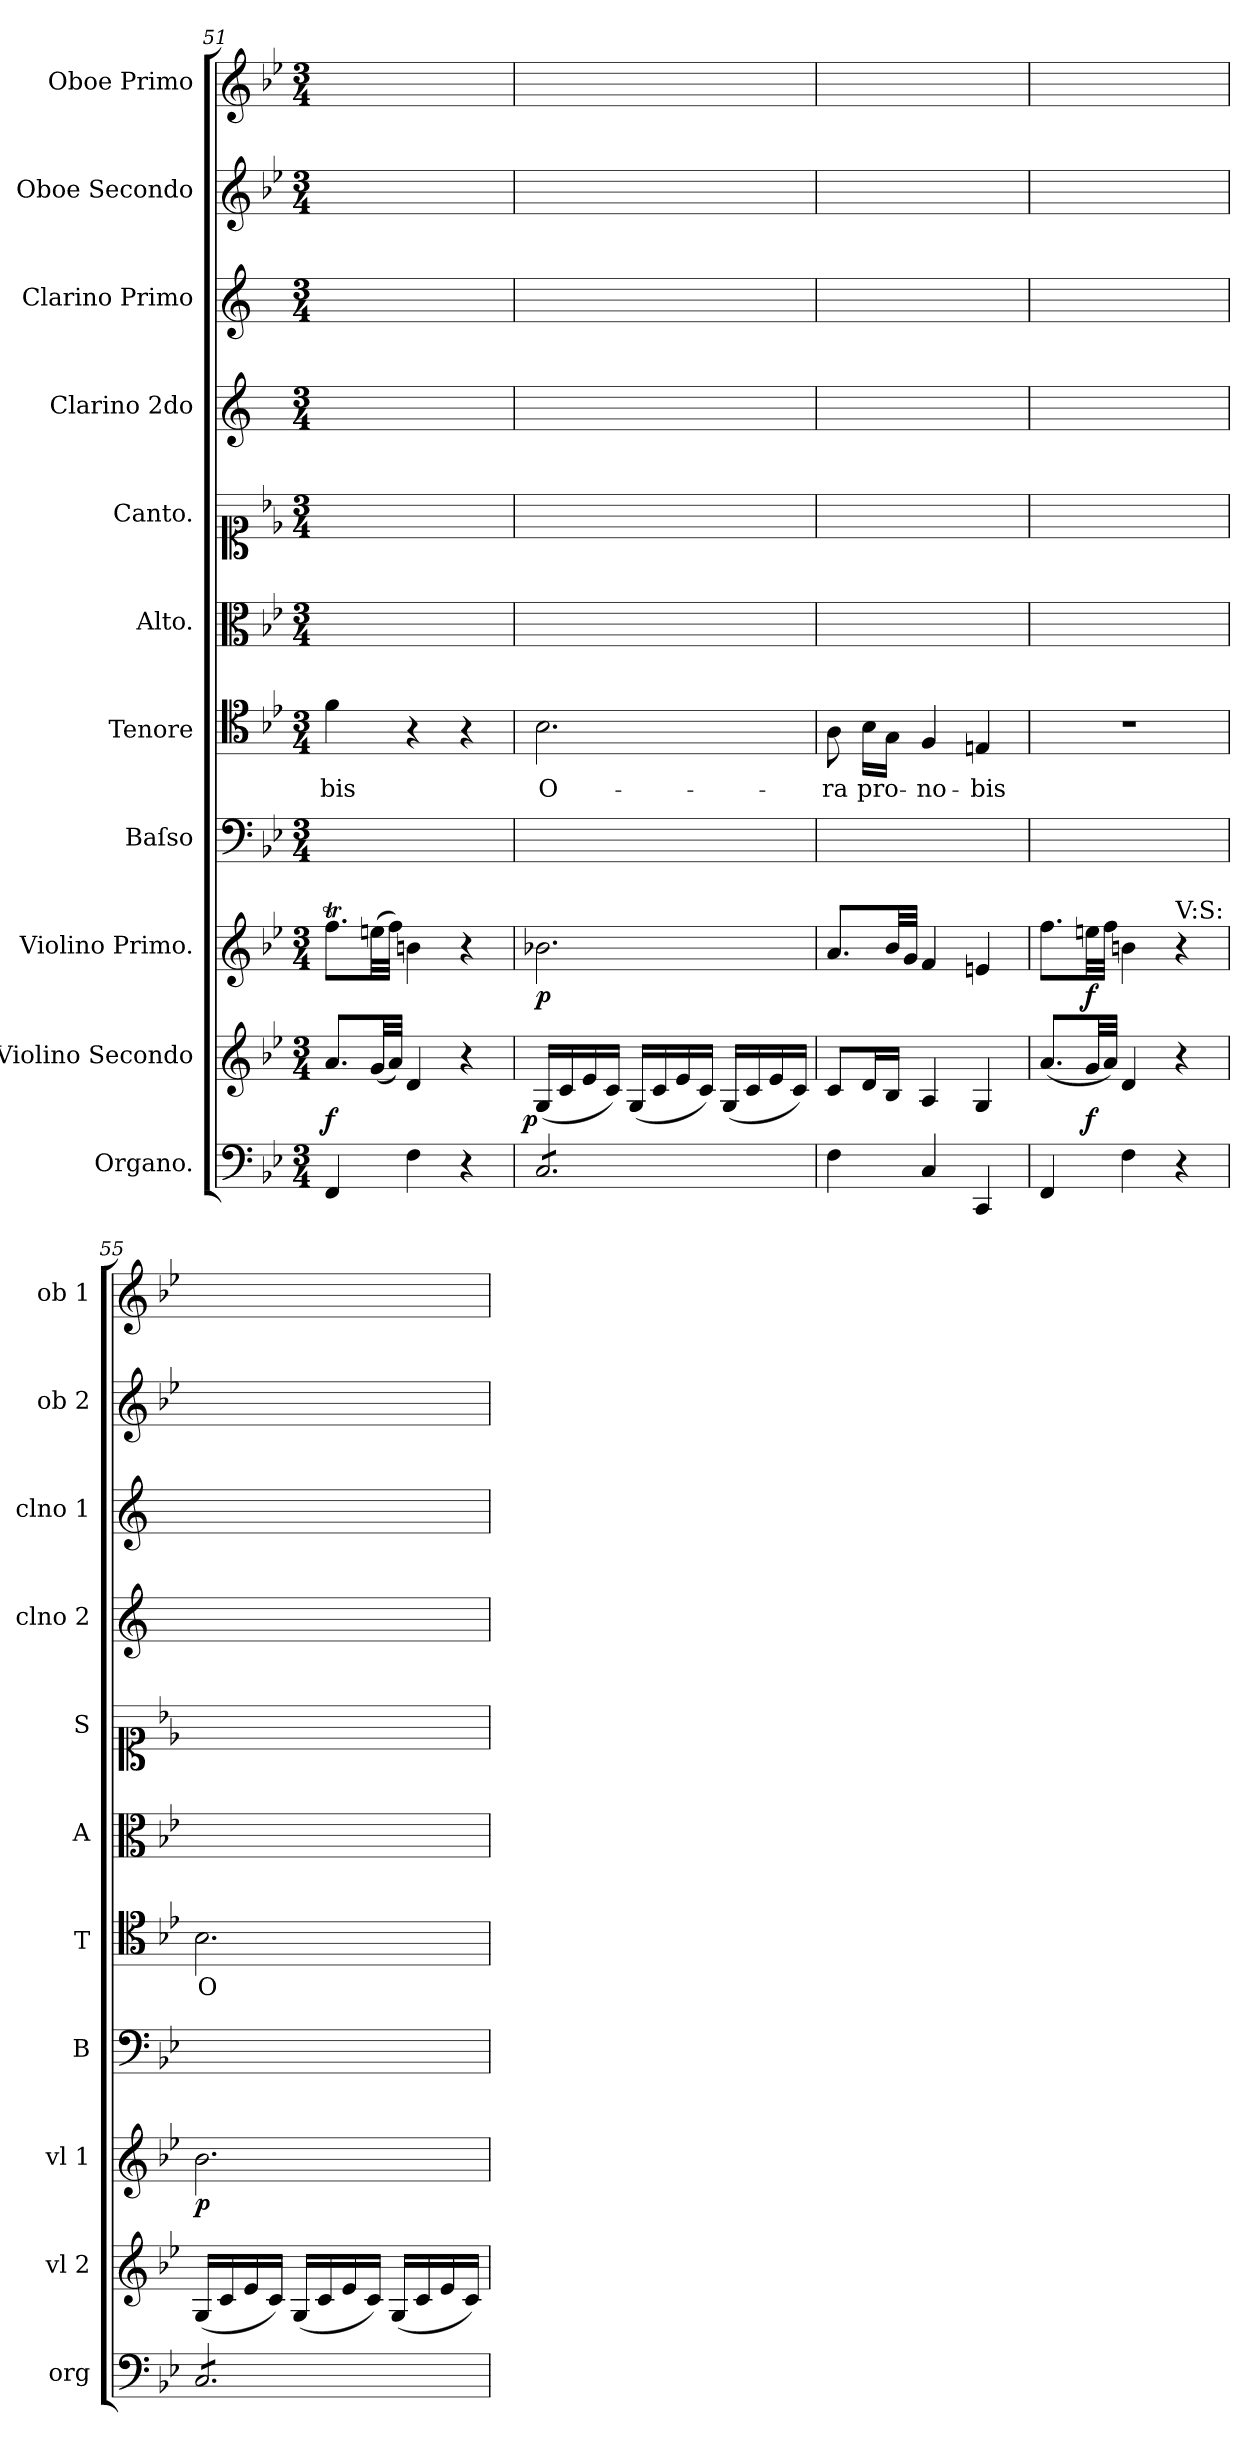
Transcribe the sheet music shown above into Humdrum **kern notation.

**kern	**kern	**dynam	**kern	**dynam	**kern	**kern	**text	**kern	**kern	**kern	**kern	**kern	**kern
*part11	*part10	*part10	*part9	*part9	*part8	*part7	*part7	*part6	*part5	*part4	*part3	*part2	*part1
*staff11	*staff10	*staff10	*staff9	*staff9	*staff8	*staff7	*staff7	*staff6	*staff5	*staff4	*staff3	*staff2	*staff1
*I"Organo.	*I"Violino Secondo	*	*I"Violino Primo.	*	*I"Baſso	*I"Tenore	*	*I"Alto.	*I"Canto.	*I"Clarino 2do	*I"Clarino Primo	*I"Oboe Secondo	*I"Oboe Primo
*I'org	*I'vl 2	*	*I'vl 1	*	*I'B	*I'T	*	*I'A	*I'S	*I'clno 2	*I'clno 1	*I'ob 2	*I'ob 1
*clefF4	*clefG2	*	*clefG2	*	*clefF4	*clefC4	*	*clefC3	*clefC1	*clefG2	*clefG2	*clefG2	*clefG2
*	*	*	*	*	*	*	*	*	*	*ITrd1c2	*ITrd1c2	*	*
*k[b-e-]	*k[b-e-]	*	*k[b-e-]	*	*k[b-e-]	*k[b-e-]	*	*k[b-e-]	*k[b-e-]	*k[b-e-]	*k[b-e-]	*k[b-e-]	*k[b-e-]
*B-:	*B-:	*	*B-:	*	*B-:	*B-:	*	*B-:	*B-:	*B-:	*B-:	*B-:	*B-:
*M3/4	*M3/4	*	*M3/4	*	*M3/4	*M3/4	*	*M3/4	*M3/4	*M3/4	*M3/4	*M3/4	*M3/4
=51	=51	=51	=51	=51	=51	=51	=51	=51	=51	=51	=51	=51	=51
4FF/	8.a/L	f	8.ffT\L	.	2.ryy	4f\	-bis	2.ryy	2.ryy	2.ryy	2.ryy	2.ryy	2.ryy
.	(32g/LL	.	(32een\LL	.	.	.	.	.	.	.	.	.	.
.	32a/JJJ)	.	32ff\JJJ)	.	.	.	.	.	.	.	.	.	.
4F\	4d/	.	4bn\	.	.	4r	.	.	.	.	.	.	.
4r	4r	.	4r	.	.	4r	.	.	.	.	.	.	.
=52	=52	=52	=52	=52	=52	=52	=52	=52	=52	=52	=52	=52	=52
!	!	!LO:DY:rj	!	!LO:DY:b	!	!	!	!	!	!	!	!	!
*tremolo	*	*	*	*	*	*	*	*	*	*	*	*	*
8C/L	(16G/LL	p	2.b-X\	p	2.ryy	2.B-\	O-	2.ryy	2.ryy	2.ryy	2.ryy	2.ryy	2.ryy
.	16c/	.	.	.	.	.	.	.	.	.	.	.	.
8C/	16e-/	.	.	.	.	.	.	.	.	.	.	.	.
.	16c/JJ)	.	.	.	.	.	.	.	.	.	.	.	.
8C/	(16G/LL	.	.	.	.	.	.	.	.	.	.	.	.
.	16c/	.	.	.	.	.	.	.	.	.	.	.	.
8C/	16e-/	.	.	.	.	.	.	.	.	.	.	.	.
.	16c/JJ)	.	.	.	.	.	.	.	.	.	.	.	.
8C/	(16G/LL	.	.	.	.	.	.	.	.	.	.	.	.
.	16c/	.	.	.	.	.	.	.	.	.	.	.	.
8C/J	16e-/	.	.	.	.	.	.	.	.	.	.	.	.
*Xtremolo	*	*	*	*	*	*	*	*	*	*	*	*	*
.	16c/JJ)	.	.	.	.	.	.	.	.	.	.	.	.
=53	=53	=53	=53	=53	=53	=53	=53	=53	=53	=53	=53	=53	=53
4F\	8c/L	.	8.a/L	.	2.ryy	8A\	-ra	2.ryy	2.ryy	2.ryy	2.ryy	2.ryy	2.ryy
.	16d/L	.	.	.	.	16B-\LL	pro-	.	.	.	.	.	.
.	16B-/JJ	.	32b-/LL	.	.	16G\JJ	.	.	.	.	.	.	.
.	.	.	32g/JJJ	.	.	.	.	.	.	.	.	.	.
4C/	4A/	.	4f/	.	.	4F/	-no-	.	.	.	.	.	.
4CC/	4G/	.	4en/	.	.	4En/	-bis	.	.	.	.	.	.
=54	=54	=54	=54	=54	=54	=54	=54	=54	=54	=54	=54	=54	=54
4FF/	(8.a/L	.	8.ff\L	.	2.ryy	2.r	.	2.ryy	2.ryy	2.ryy	2.ryy	2.ryy	2.ryy
!	!	!	!	!LO:DY:b	!	!	!	!	!	!	!	!	!
.	32g/LL	f	32een\LL	f	.	.	.	.	.	.	.	.	.
.	32a/JJJ)	.	32ff\JJJ	.	.	.	.	.	.	.	.	.	.
4F\	4d/	.	4bn\	.	.	.	.	.	.	.	.	.	.
!	!	!	!LO:TX:a:t=V&colon;S&colon;	!	!	!	!	!	!	!	!	!	!
4r	4r	.	4r	.	.	.	.	.	.	.	.	.	.
=55	=55	=55	=55	=55	=55	=55	=55	=55	=55	=55	=55	=55	=55
!	!	!LO:DY:rj	!	!LO:DY:b	!	!	!	!	!	!	!	!	!
*tremolo	*	*	*	*	*	*	*	*	*	*	*	*	*
8C/L	(16G:/LL	po	2.b-\	p	2.ryy	2.B-\	O-	2.ryy	2.ryy	2.ryy	2.ryy	2.ryy	2.ryy
.	16c/	.	.	.	.	.	.	.	.	.	.	.	.
8C/	16e-/	.	.	.	.	.	.	.	.	.	.	.	.
.	16c/JJ)	.	.	.	.	.	.	.	.	.	.	.	.
8C/	(16G/LL	.	.	.	.	.	.	.	.	.	.	.	.
.	16c/	.	.	.	.	.	.	.	.	.	.	.	.
8C/	16e-/	.	.	.	.	.	.	.	.	.	.	.	.
.	16c/JJ)	.	.	.	.	.	.	.	.	.	.	.	.
8C/	(16G/LL	.	.	.	.	.	.	.	.	.	.	.	.
.	16c/	.	.	.	.	.	.	.	.	.	.	.	.
8C/J	16e-/	.	.	.	.	.	.	.	.	.	.	.	.
*Xtremolo	*	*	*	*	*	*	*	*	*	*	*	*	*
.	16c/JJ)	.	.	.	.	.	.	.	.	.	.	.	.
=	=	=	=	=	=	=	=	=	=	=	=	=	=
*-	*-	*-	*-	*-	*-	*-	*-	*-	*-	*-	*-	*-	*-
